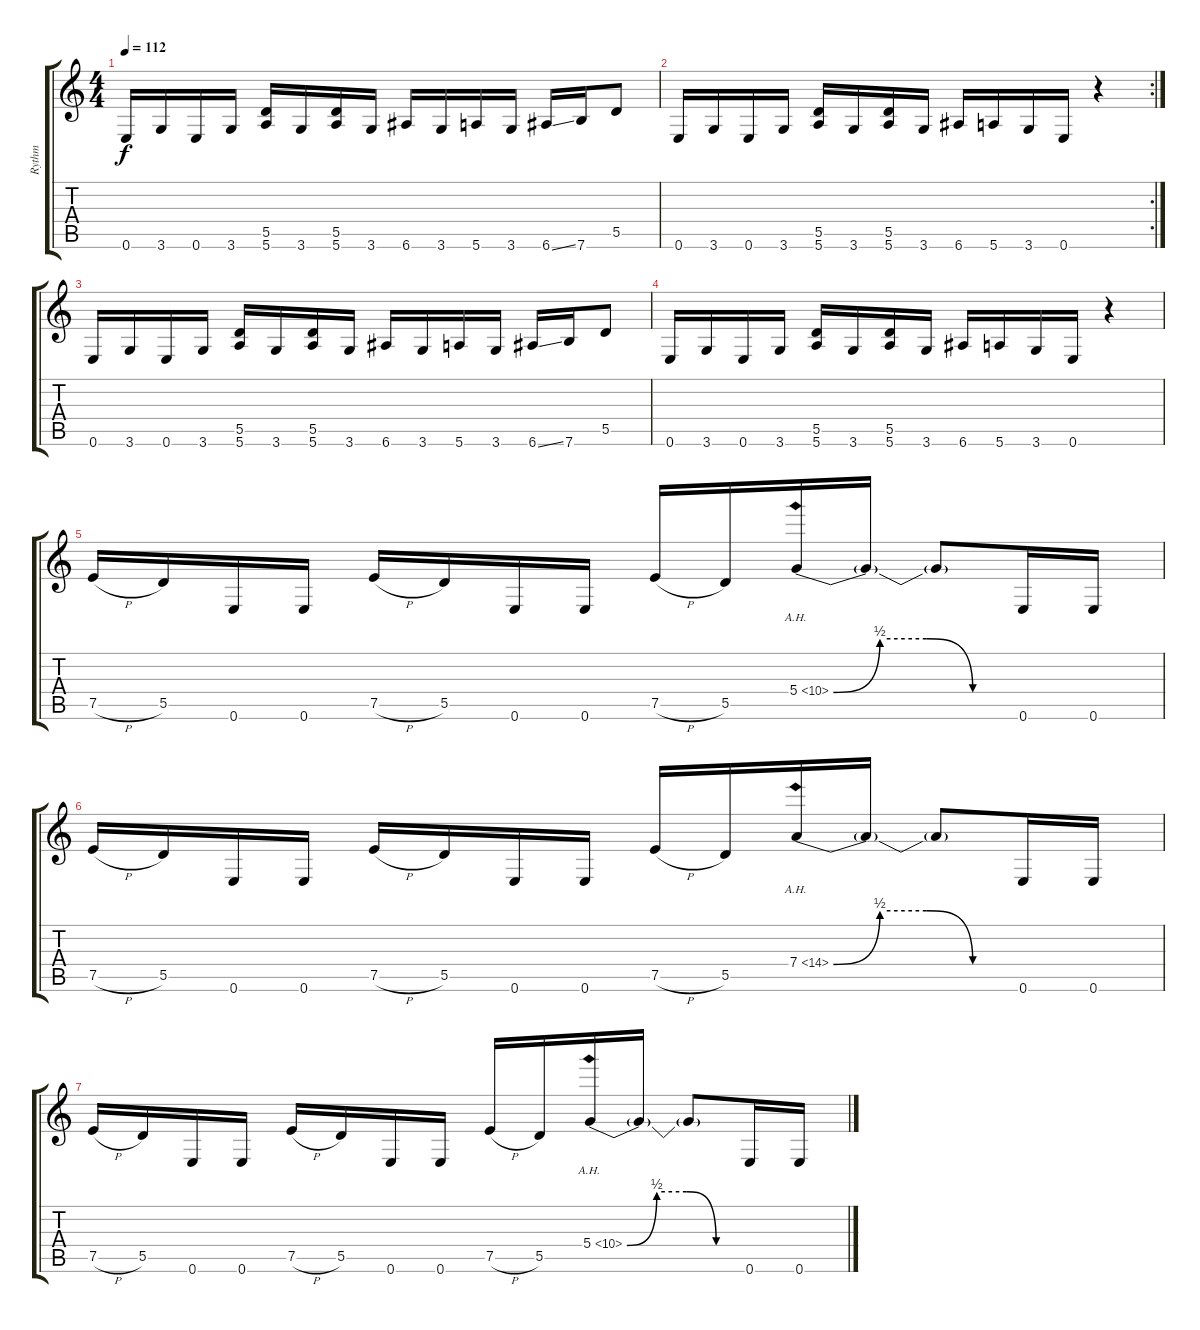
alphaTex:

\track ("Rythm" "Rythm") {instrument distortionguitar}
\staff {score tabs}
\tuning (E4 B3 G3 D3 A2 E2) {hide}
\ts (4 4)
\tempo 112
\clef g2
\ks c
0.6.16{dy f} 3.6.16 0.6.16 3.6.16 (5.5 5.6).16 3.6.16 (5.5 5.6).16 3.6.16 6.6.16 3.6.16 5.6.16 3.6.16 6.6{ss}.16 7.6.16 5.5.8 |
\rc 2
0.6.16 3.6.16 0.6.16 3.6.16 (5.5 5.6).16 3.6.16 (5.5 5.6).16 3.6.16 6.6.16 5.6.16 3.6.16 0.6.16 r.4 |
0.6.16 3.6.16 0.6.16 3.6.16 (5.5 5.6).16 3.6.16 (5.5 5.6).16 3.6.16 6.6.16 3.6.16 5.6.16 3.6.16 6.6{ss}.16 7.6.16 5.5.8 |
0.6.16 3.6.16 0.6.16 3.6.16 (5.5 5.6).16 3.6.16 (5.5 5.6).16 3.6.16 6.6.16 5.6.16 3.6.16 0.6.16 r.4 |
7.5{h}.16 5.5.16 0.6.16 0.6.16 7.5{h}.16 5.5.16 0.6.16 0.6.16 7.5{h}.16 5.5.16 5.4{be (custom 0 0 15 2 30 2 45 0 60 0) ah 5}.16 5.4{t}.16 5.4{t}.8 0.6.16 0.6.16 |
7.5{h}.16 5.5.16 0.6.16 0.6.16 7.5{h}.16 5.5.16 0.6.16 0.6.16 7.5{h}.16 5.5.16 7.4{be (custom 0 0 15 2 30 2 45 0 60 0) ah 7}.16 7.4{t}.16 7.4{t}.8 0.6.16 0.6.16 |
7.5{h}.16 5.5.16 0.6.16 0.6.16 7.5{h}.16 5.5.16 0.6.16 0.6.16 7.5{h}.16 5.5.16 5.4{be (custom 0 0 15 2 30 2 45 0 60 0) ah 5}.16 5.4{t}.16 5.4{t}.8 0.6.16 0.6.16
